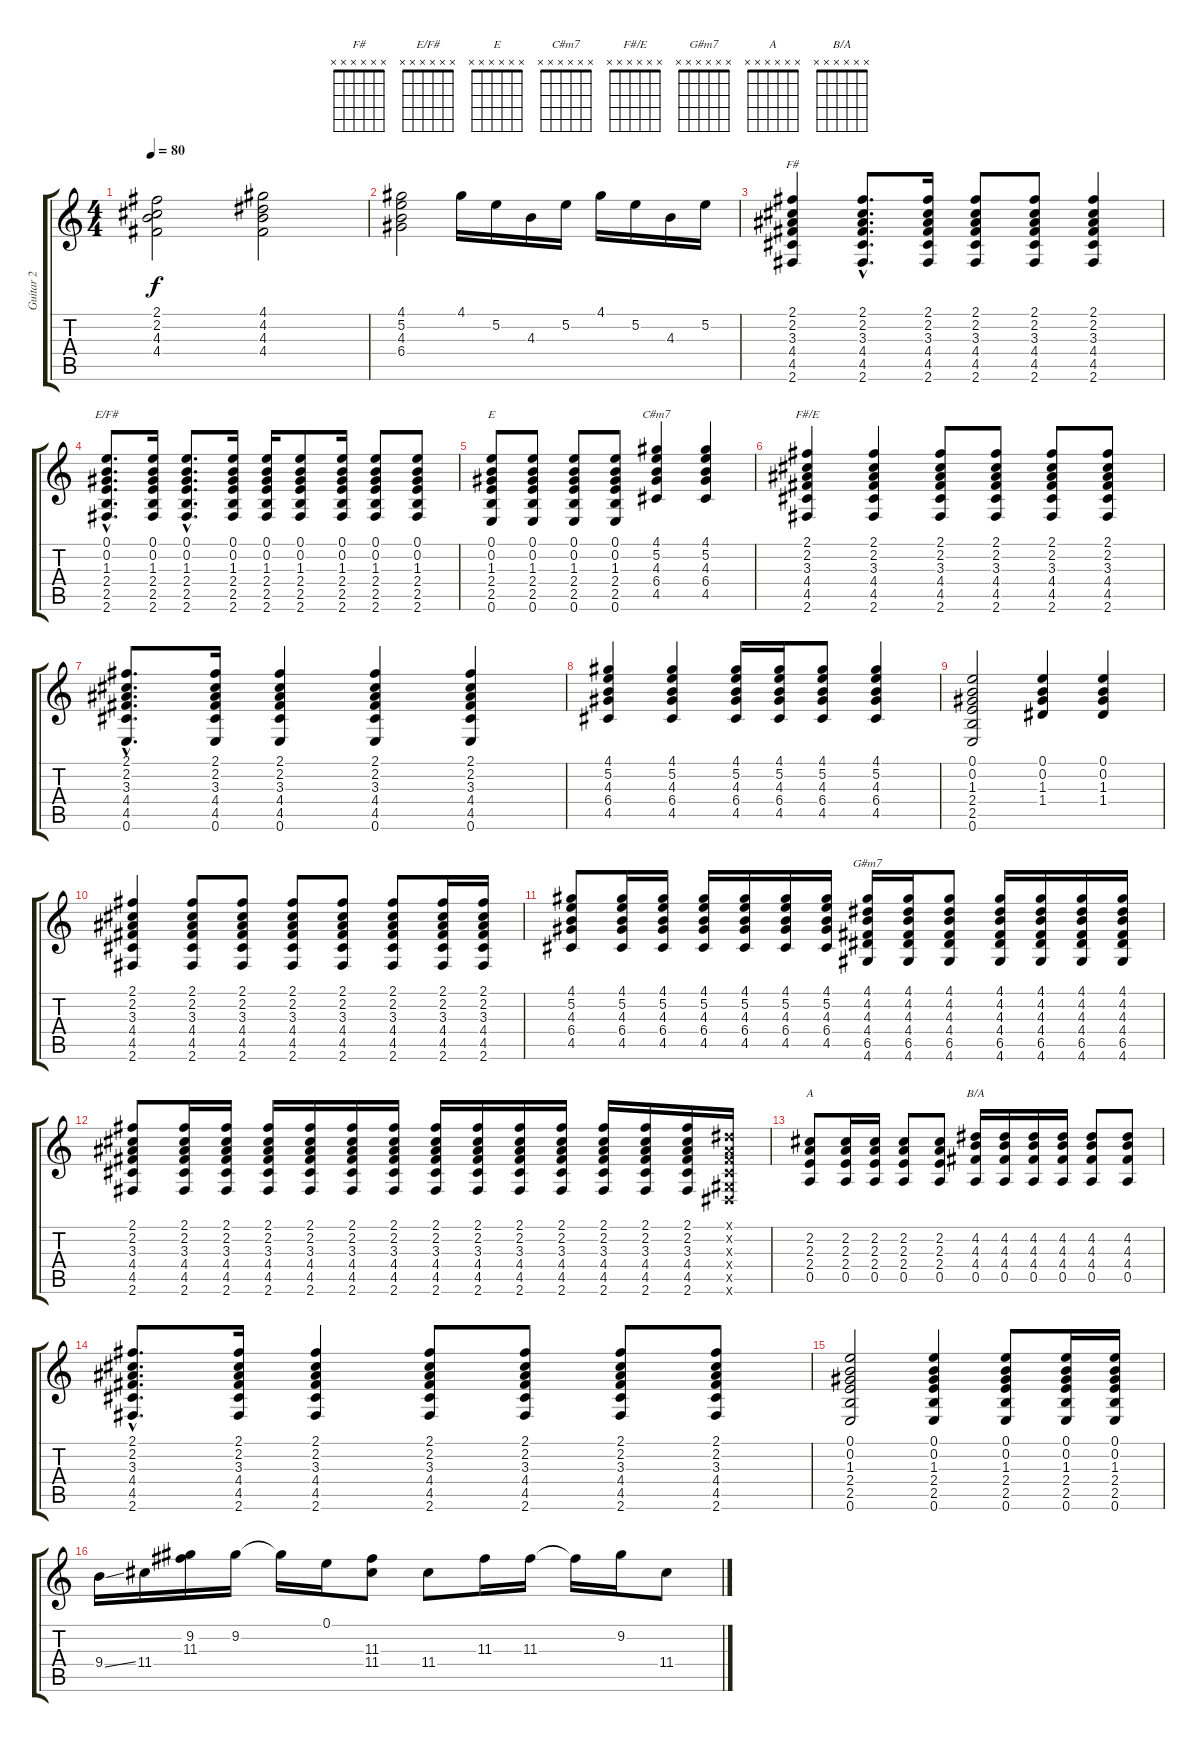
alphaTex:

\track ("Guitar 2 " "Guitar 2 ") {instrument acousticguitarsteel}
\staff {score tabs}
\tuning (E4 B3 G3 D3 A2 E2) {hide}
\chord ("F#" x x x x x x) {firstfret 0}
\chord ("E/F#" x x x x x x) {firstfret 0}
\chord ("E" x x x x x x) {firstfret 0}
\chord ("C#m7" x x x x x x) {firstfret 0}
\chord ("F#/E" x x x x x x) {firstfret 0}
\chord ("G#m7" x x x x x x) {firstfret 0}
\chord ("A" x x x x x x)
\chord ("B/A" x x x x x x) {firstfret 0}
\ts (4 4)
\tempo 80
\clef g2
\ks c
(2.1 2.2 4.3 4.4).2{dy f} (4.1 4.2 4.3 4.4).2 |
(4.1 5.2 4.3 6.4).2 4.1.16 5.2.16 4.3.16 5.2.16 4.1.16 5.2.16 4.3.16 5.2.16 |
(2.1 2.2 3.3 4.4 4.5 2.6).4{ch "F#"} (2.1{hac} 2.2{hac} 3.3{hac} 4.4{hac} 4.5{hac} 2.6{hac}).8{d} (2.1 2.2 3.3 4.4 4.5 2.6).16 (2.1 2.2 3.3 4.4 4.5 2.6).8 (2.1 2.2 3.3 4.4 4.5 2.6).8 (2.1 2.2 3.3 4.4 4.5 2.6).4 |
(0.1{hac} 0.2{hac} 1.3{hac} 2.4{hac} 2.5{hac} 2.6{hac}).8{d ch "E/F#"} (0.1 0.2 1.3 2.4 2.5 2.6).16 (0.1{hac} 0.2{hac} 1.3{hac} 2.4{hac} 2.5{hac} 2.6{hac}).8{d} (0.1 0.2 1.3 2.4 2.5 2.6).16 (0.1 0.2 1.3 2.4 2.5 2.6).16 (0.1 0.2 1.3 2.4 2.5 2.6).8 (0.1 0.2 1.3 2.4 2.5 2.6).16 (0.1 0.2 1.3 2.4 2.5 2.6).8 (0.1 0.2 1.3 2.4 2.5 2.6).8 |
(0.1 0.2 1.3 2.4 2.5 0.6).8{ch "E"} (0.1 0.2 1.3 2.4 2.5 0.6).8 (0.1 0.2 1.3 2.4 2.5 0.6).8 (0.1 0.2 1.3 2.4 2.5 0.6).8 (4.1 5.2 4.3 6.4 4.5).4{ch "C#m7"} (4.1 5.2 4.3 6.4 4.5).4 |
(2.1 2.2 3.3 4.4 4.5 2.6).4{ch "F#/E"} (2.1 2.2 3.3 4.4 4.5 2.6).4 (2.1 2.2 3.3 4.4 4.5 2.6).8 (2.1 2.2 3.3 4.4 4.5 2.6).8 (2.1 2.2 3.3 4.4 4.5 2.6).8 (2.1 2.2 3.3 4.4 4.5 2.6).8 |
(2.1{hac} 2.2{hac} 3.3{hac} 4.4{hac} 4.5{hac} 0.6{hac}).8{d} (2.1 2.2 3.3 4.4 4.5 0.6).16 (2.1 2.2 3.3 4.4 4.5 0.6).4 (2.1 2.2 3.3 4.4 4.5 0.6).4 (2.1 2.2 3.3 4.4 4.5 0.6).4 |
(4.1 5.2 4.3 6.4 4.5).4 (4.1 5.2 4.3 6.4 4.5).4 (4.1 5.2 4.3 6.4 4.5).16 (4.1 5.2 4.3 6.4 4.5).16 (4.1 5.2 4.3 6.4 4.5).8 (4.1 5.2 4.3 6.4 4.5).4 |
(0.1 0.2 1.3 2.4 2.5 0.6).2 (0.1 0.2 1.3 1.4).4 (0.1 0.2 1.3 1.4).4 |
(2.1 2.2 3.3 4.4 4.5 2.6).4 (2.1 2.2 3.3 4.4 4.5 2.6).8 (2.1 2.2 3.3 4.4 4.5 2.6).8 (2.1 2.2 3.3 4.4 4.5 2.6).8 (2.1 2.2 3.3 4.4 4.5 2.6).8 (2.1 2.2 3.3 4.4 4.5 2.6).8 (2.1 2.2 3.3 4.4 4.5 2.6).16 (2.1 2.2 3.3 4.4 4.5 2.6).16 |
(4.1 5.2 4.3 6.4 4.5).8 (4.1 5.2 4.3 6.4 4.5).16 (4.1 5.2 4.3 6.4 4.5).16 (4.1 5.2 4.3 6.4 4.5).16 (4.1 5.2 4.3 6.4 4.5).16 (4.1 5.2 4.3 6.4 4.5).16 (4.1 5.2 4.3 6.4 4.5).16 (4.1 4.2 4.3 4.4 6.5 4.6).16{ch "G#m7"} (4.1 4.2 4.3 4.4 6.5 4.6).16 (4.1 4.2 4.3 4.4 6.5 4.6).8 (4.1 4.2 4.3 4.4 6.5 4.6).16 (4.1 4.2 4.3 4.4 6.5 4.6).16 (4.1 4.2 4.3 4.4 6.5 4.6).16 (4.1 4.2 4.3 4.4 6.5 4.6).16 |
(2.1 2.2 3.3 4.4 4.5 2.6).8 (2.1 2.2 3.3 4.4 4.5 2.6).16 (2.1 2.2 3.3 4.4 4.5 2.6).16 (2.1 2.2 3.3 4.4 4.5 2.6).16 (2.1 2.2 3.3 4.4 4.5 2.6).16 (2.1 2.2 3.3 4.4 4.5 2.6).16 (2.1 2.2 3.3 4.4 4.5 2.6).16 (2.1 2.2 3.3 4.4 4.5 2.6).16 (2.1 2.2 3.3 4.4 4.5 2.6).16 (2.1 2.2 3.3 4.4 4.5 2.6).16 (2.1 2.2 3.3 4.4 4.5 2.6).16 (2.1 2.2 3.3 4.4 4.5 2.6).16 (2.1 2.2 3.3 4.4 4.5 2.6).16 (2.1 2.2 3.3 4.4 4.5 2.6).16 (-1.1{x} -1.2{x} -1.3{x} -1.4{x} -1.5{x} -1.6{x}).16 |
(2.2 2.3 2.4 0.5).8{ch "A"} (2.2 2.3 2.4 0.5).16 (2.2 2.3 2.4 0.5).16 (2.2 2.3 2.4 0.5).8 (2.2 2.3 2.4 0.5).8 (4.2 4.3 4.4 0.5).16{ch "B/A"} (4.2 4.3 4.4 0.5).16 (4.2 4.3 4.4 0.5).16 (4.2 4.3 4.4 0.5).16 (4.2 4.3 4.4 0.5).8 (4.2 4.3 4.4 0.5).8 |
(2.1{hac} 2.2{hac} 3.3{hac} 4.4{hac} 4.5{hac} 2.6{hac}).8{d} (2.1 2.2 3.3 4.4 4.5 2.6).16 (2.1 2.2 3.3 4.4 4.5 2.6).4 (2.1 2.2 3.3 4.4 4.5 2.6).8 (2.1 2.2 3.3 4.4 4.5 2.6).8 (2.1 2.2 3.3 4.4 4.5 2.6).8 (2.1 2.2 3.3 4.4 4.5 2.6).8 |
(0.1 0.2 1.3 2.4 2.5 0.6).2 (0.1 0.2 1.3 2.4 2.5 0.6).4 (0.1 0.2 1.3 2.4 2.5 0.6).8 (0.1 0.2 1.3 2.4 2.5 0.6).16 (0.1 0.2 1.3 2.4 2.5 0.6).16 |
9.4{ss}.16 11.4.16 (9.2 11.3).16 9.2.16 9.2{t}.16 0.1.16 (11.3 11.4).8 11.4.8 11.3.16 11.3.16 11.3{t}.16 9.2.16 11.4.8
